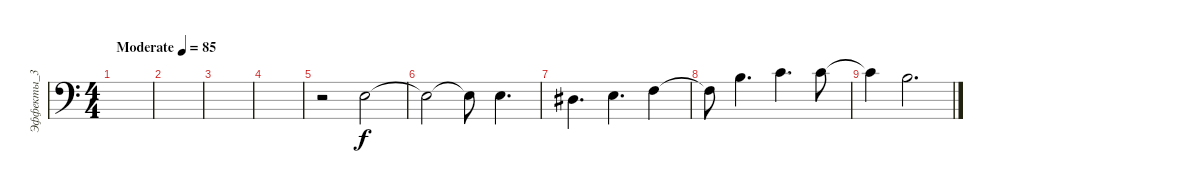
\track ("Эффекты_3" "Эффекты_3") {instrument stringensemble1}
\staff {score}
\tuning (G2 D2 A1 E1 B0) {hide}
\ts (4 4)
\tempo (85 "Moderate")
\clef f4
\ks c
|
|
|
|
r.2 9.1.2 |
9.1{t}.2 9.1{t}.8 9.1.4{d} |
8.1.4{d} 9.1.4{d} 10.1.4 |
10.1{t}.8 16.1.4{d} 17.1.4{d} 17.1.8 |
17.1{t}.4 16.1.2{d}
